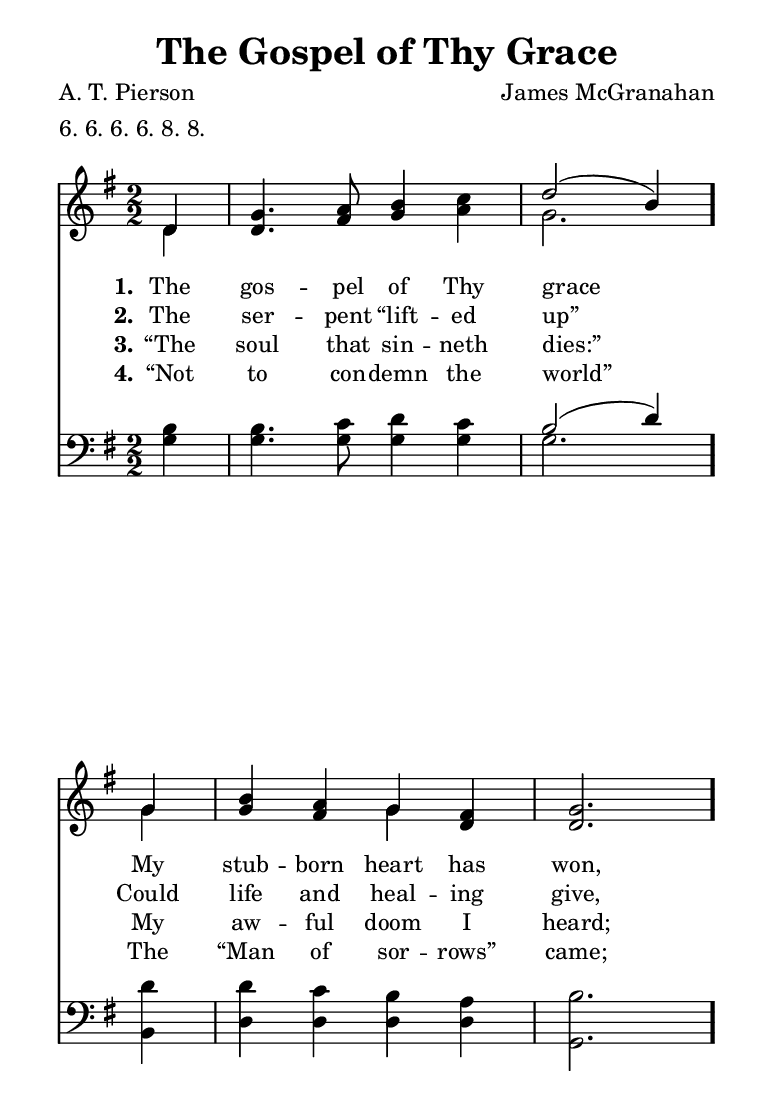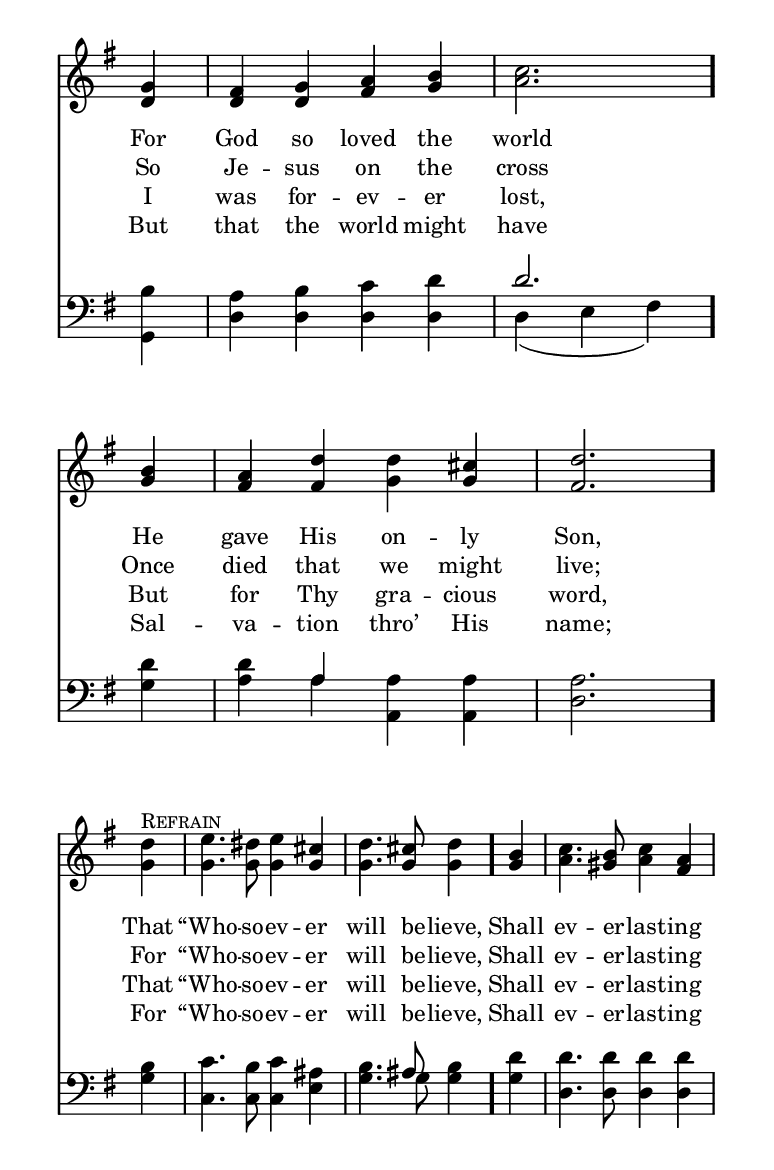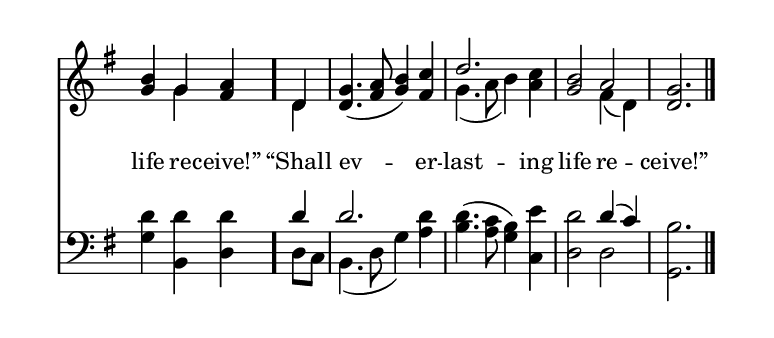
\include "common/global.ily"
\paper {
  \include "common/paper.ily"
  %ragged-bottom = ##t
  %ragged-last-bottom = ##t
  %systems-per-page = ##f
  %page-count = ##f
}

\header{
  hymnnumber = "40"
  title = "The Gospel of Thy Grace"
  tunename = ""
  meter = "6. 6. 6. 6. 8. 8."
  poet = "A. T. Pierson"
  composer = "James McGranahan"
  %copyright = ""
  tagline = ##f
}

% for fermata in MIDI
ta = { \tempo 4=90 }
tb = { \tempo 4=45 }

lyricsInvis = { \override LyricText.stencil = ##f \override LyricHyphen.stencil = ##f }
lyricsVis = { \revert LyricText.stencil \revert LyricHyphen.stencil }

patternAA = { c4 | c4. c8 c4 c4 | c2( c4) }
patternAB = { c4 | c4. c8 c4 c4 | c2.     }
patternBA = { c4 | c4 c4 c4 c4 | c2.        }
patternBB = { c4 | c4 c4 c4 c4 | c4( c4 c4) }
patternCA = { c4 | c4. c8 c4 c4 | c4. c8 c4 }
patternCB = { c4 | c4. c8 c4 c4 | c4  c4 c4 }
patternDA = { c4      | c4.( c8 c4) c4 | c2.         c4 | c2 c2      | c2. }
patternDB = { c4      | c4.( c8 c4) c4 | c4.( c8 c4) c4 | c2 c4( c4) | c2. }
patternDC = { c4      | c2.         c4 | c4.( c8 c4) c4 | c2 c4( c4) | c2. }
patternDD = { c8[ c8] | c4.( c8 c4) c4 | c4.( c8 c4) c4 | c2 c2      | c2. }

global = {
  \include "common/overrides.ily"
  \override Staff.TimeSignature.style = #'numbered
  \time 2/2
  \override Score.MetronomeMark.transparent = ##t % hide all fermata changes too
  \ta
  \key g \major
  \partial 4
  \autoBeamOff
}

notesSoprano = {
\global
\relative c' {

  \changePitch \patternAA { d | g a b c | d b }
  \changePitch \patternBA { g | b a g fis | g }
  \changePitch \patternBA { g | fis g a b | c }
  \changePitch \patternBA { b | a d d cis | d }

  << s^\markup { \small \caps "Refrain" }
  \changePitch \patternCA { d | e dis e cis | d cis d } >>
  \changePitch \patternCB { b | c b c a | b g a }
  \changePitch \patternDA { d, | g a b c | d c | b a | g }

  \bar "|."

}
}

notesAlto = {
\global
\relative e' {

  \changePitch \patternAB { d | d fis g a | g }
  \changePitch \patternBA { g | g fis g d | d }
  \changePitch \patternBA { d | d d fis g | a }
  \changePitch \patternBA { g | fis fis g g | fis }

  \changePitch \patternCA { g | g g g g | g g g }
  \changePitch \patternCB { g | a gis a fis | g g fis }
  \changePitch \patternDB { d | d fis g fis | g a b a | g fis d | d }

}
}

notesTenor = {
\global
\relative a {

  \changePitch \patternAA { b | b c d c | b d }
  \changePitch \patternBA { d | d c b a | b }
  \changePitch \patternBA { b | a b c d | d }
  \changePitch \patternBA { d | d a a a | a }

  \changePitch \patternCA { b | c b c ais | b ais b }
  \changePitch \patternCB { d | d d d d | d d d }
  \changePitch \patternDC { d | d d | d c b e | d d c | b }

}
}

notesBass = {
\global
\relative f {

  \changePitch \patternAB { g | g g g g | g  }
  \changePitch \patternBA { b, | d d d d | g, }
  \changePitch \patternBB { g | d' d d d | d e fis }
  \changePitch \patternBA { g | a a a, a | d }

  \changePitch \patternCA { g | c, c c e | g g g }
  \changePitch \patternCB { g | d d d d | g b, d }
  \changePitch \patternDD { d c | b d g a | b a g c, | d d | g, }

}
}

RefrainA = \lyricmode {

That “Who -- so -- ev -- er will be -- lieve, \bar "."
Shall ev -- er -- last -- ing \break life re -- ceive!” \bar "."
“Shall ev -- er -- last -- ing life re -- ceive!”

}

RefrainB = \lyricmode {

For “Who -- so -- ev -- er will be -- lieve, \bar "."
Shall ev -- er -- last -- ing \break %{HIDE>%} \lyricsInvis %{<HIDE%} life re -- ceive!” \bar "."
“Shall ev -- er -- last -- ing life re -- ceive!” %{HIDE>%} \lyricsVis %{<HIDE%}

}

RefrainC = \lyricmode {

That “Who -- so -- ev -- er will be -- lieve, \bar "."
Shall ev -- er -- last -- ing \break %{HIDE>%} \lyricsInvis %{<HIDE%} life re -- ceive!” \bar "."
“Shall ev -- er -- last -- ing life re -- ceive!” %{HIDE>%} \lyricsVis %{<HIDE%}

}

RefrainD = \lyricmode {

For “Who -- so -- ev -- er will be -- lieve, \bar "."
Shall ev -- er -- last -- ing \break %{HIDE>%} \lyricsInvis %{<HIDE%} life re -- ceive!” \bar "."
“Shall ev -- er -- last -- ing life re -- ceive!” %{HIDE>%} \lyricsVis %{<HIDE%}

}

wordsA = \lyricmode {
\set stanza = "1."

The gos -- pel of Thy grace \bar "."
My stub -- born heart has won, \bar "." \break
For God so loved the world \bar "."
He gave His on -- ly Son, \bar "." \break
\RefrainA

}

wordsB = \lyricmode {
\set stanza = "2."

The ser -- pent “lift -- ed up”
Could life and heal -- ing give,
So Je -- sus on the cross
Once died that we might live;
\RefrainB

}

wordsC = \lyricmode {
\set stanza = "3."

“The soul that sin -- neth dies:”
My aw -- ful doom I heard;
I was for -- ev -- er lost,
But for Thy gra -- cious word,
\RefrainC

}

wordsD = \lyricmode {
\set stanza = "4."

“Not to con -- demn the world”
The “Man of sor -- rows” came;
But that the world might have
Sal -- va -- tion thro’ His name;
\RefrainD

}

\score {
  \context ChoirStaff <<
    \context Staff = upper <<
      \set ChoirStaff.systemStartDelimiter = #'SystemStartBar
      \set ChoirStaff.printPartCombineTexts = ##f
      \partcombine #'(2 . 9) \notesSoprano \notesAlto
      \context NullVoice = sopranos { \voiceOne << \notesSoprano >> }
      \context NullVoice = altos { \voiceTwo << \notesAlto >> }
      \context Lyrics = one   \lyricsto sopranos \wordsA
      \context Lyrics = two   \lyricsto sopranos \wordsB
      \context Lyrics = three \lyricsto sopranos \wordsC
      \context Lyrics = four  \lyricsto sopranos \wordsD
    >>
    \context Staff = men <<
      \clef bass
      \set ChoirStaff.printPartCombineTexts = ##f
      \partcombine #'(2 . 9) \notesTenor \notesBass
      \context NullVoice = tenors { \voiceOne << \notesTenor >> }
      \context NullVoice = basses { \voiceTwo << \notesBass >> }
    >>
  >>
  \layout {
    \include "common/layout.ily"
  }
  \midi{
    \include "common/midi.ily"
  }
}

\version "2.19.49"  % necessary for upgrading to future LilyPond versions.

% vi:set et ts=2 sw=2 ai nocindent syntax=lilypond:
